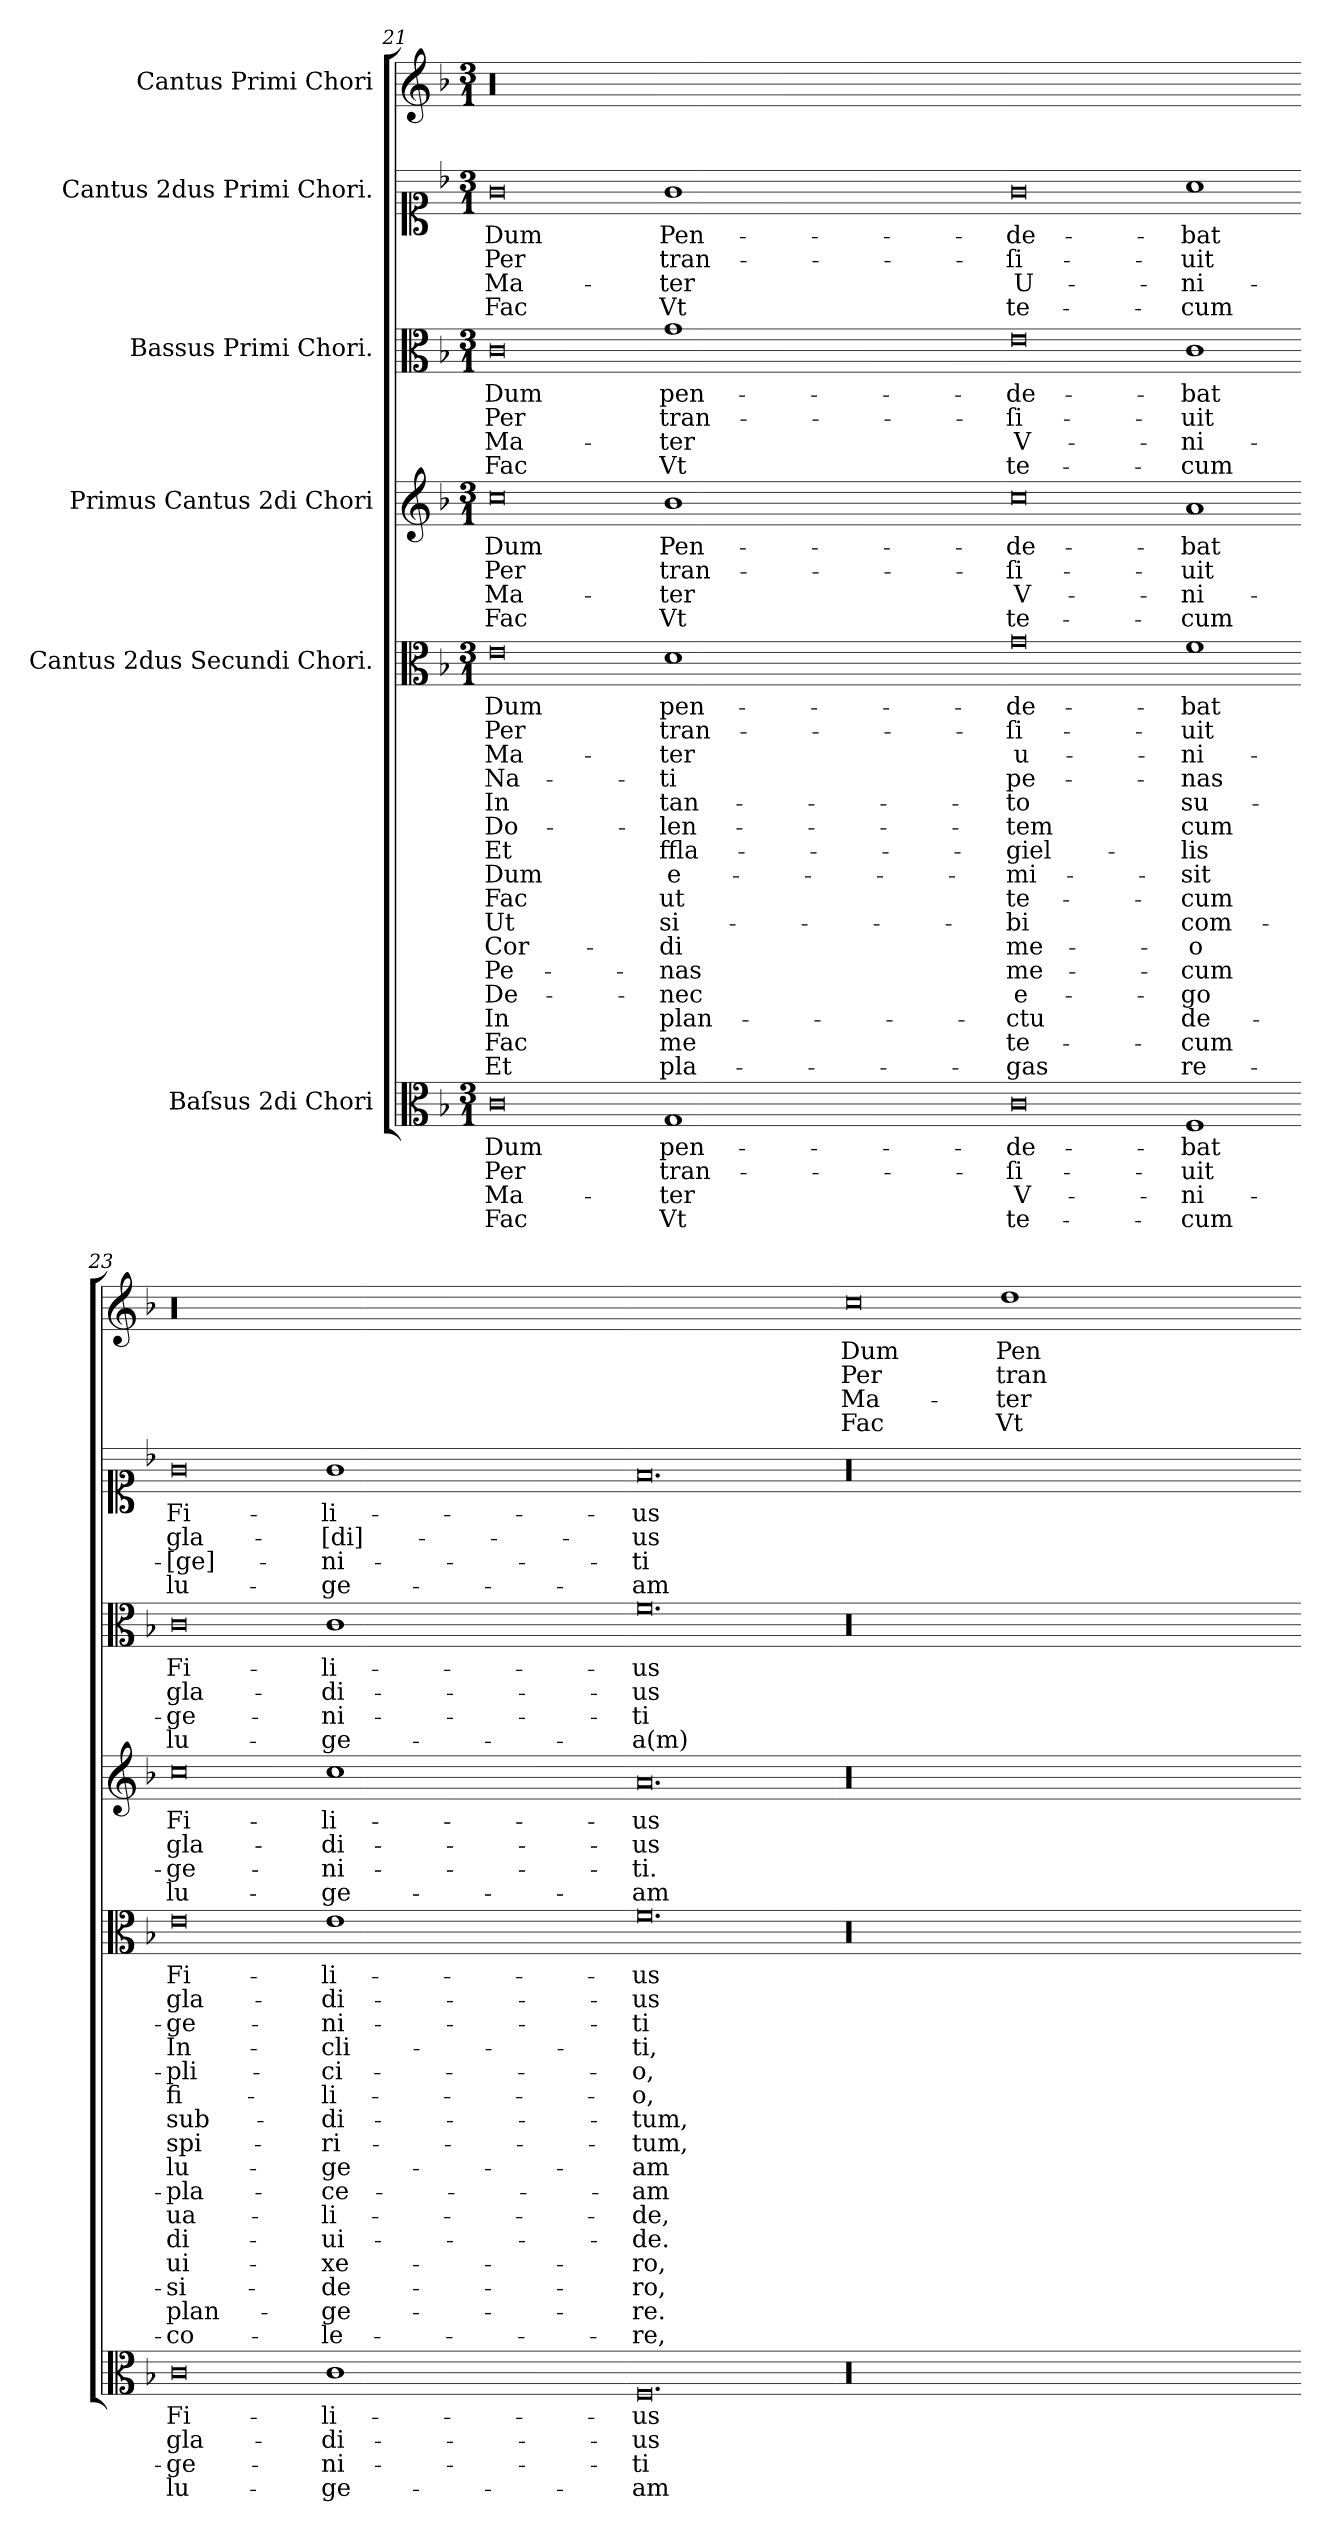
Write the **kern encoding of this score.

**kern	**text	**text	**text	**text	**kern	**text	**text	**text	**text	**text	**text	**text	**text	**text	**text	**text	**text	**text	**text	**text	**text	**kern	**text	**text	**text	**text	**kern	**text	**text	**text	**text	**kern	**text	**text	**text	**text	**kern	**text	**text	**text	**text
*part6	*part6	*part6	*part6	*part6	*part5	*part5	*part5	*part5	*part5	*part5	*part5	*part5	*part5	*part5	*part5	*part5	*part5	*part5	*part5	*part5	*part5	*part4	*part4	*part4	*part4	*part4	*part3	*part3	*part3	*part3	*part3	*part2	*part2	*part2	*part2	*part2	*part1	*part1	*part1	*part1	*part1
*staff6	*staff6	*staff6	*staff6	*staff6	*staff5	*staff5	*staff5	*staff5	*staff5	*staff5	*staff5	*staff5	*staff5	*staff5	*staff5	*staff5	*staff5	*staff5	*staff5	*staff5	*staff5	*staff4	*staff4	*staff4	*staff4	*staff4	*staff3	*staff3	*staff3	*staff3	*staff3	*staff2	*staff2	*staff2	*staff2	*staff2	*staff1	*staff1	*staff1	*staff1	*staff1
*I"Baſsus 2di Chori	*	*	*	*	*I"Cantus 2dus Secundi Chori.	*	*	*	*	*	*	*	*	*	*	*	*	*	*	*	*	*I"Primus Cantus 2di Chori	*	*	*	*	*I"Bassus Primi Chori.	*	*	*	*	*I"Cantus 2dus Primi Chori.	*	*	*	*	*I"Cantus Primi Chori	*	*	*	*
*clefC3	*	*	*	*	*clefC3	*	*	*	*	*	*	*	*	*	*	*	*	*	*	*	*	*clefG2	*	*	*	*	*clefC3	*	*	*	*	*clefC1	*	*	*	*	*clefG2	*	*	*	*
*k[b-]	*	*	*	*	*k[b-]	*	*	*	*	*	*	*	*	*	*	*	*	*	*	*	*	*k[b-]	*	*	*	*	*k[b-]	*	*	*	*	*k[b-]	*	*	*	*	*k[b-]	*	*	*	*
*M3/1	*	*	*	*	*M3/1	*	*	*	*	*	*	*	*	*	*	*	*	*	*	*	*	*M3/1	*	*	*	*	*M3/1	*	*	*	*	*M3/1	*	*	*	*	*M3/1	*	*	*	*
=21	=21	=21	=21	=21	=21	=21	=21	=21	=21	=21	=21	=21	=21	=21	=21	=21	=21	=21	=21	=21	=21	=21	=21	=21	=21	=21	=21	=21	=21	=21	=21	=21	=21	=21	=21	=21	=21	=21	=21	=21	=21
0c	Dum	Per	Ma-	Fac	0e	Dum	Per	Ma-	Na-	In	Do-	Et	Dum	Fac	Ut	Cor-	Pe-	De-	In	Fac	Et	0cc	Dum	Per	Ma-	Fac	0c	Dum	Per	Ma-	Fac	0g	Dum	Per	Ma-	Fac	00.r	.	.	.	.
1G	pen-	tran-	-ter	Vt	1d	pen-	tran-	-ter	-ti	tan-	-len-	ffla-	e-	ut	si-	-di	-nas	-nec	plan-	me	pla-	1b-	Pen-	tran-	-ter	Vt	1g	pen-	tran-	-ter	Vt	1g	Pen-	tran-	-ter	Vt	.	.	.	.	.
0.ryy	.	.	.	.	0.ryy	.	.	.	.	.	.	.	.	.	.	.	.	.	.	.	.	0.ryy	.	.	.	.	0.ryy	.	.	.	.	0.ryy	.	.	.	.	.	.	.	.	.
=22-	=22-	=22-	=22-	=22-	=22-	=22-	=22-	=22-	=22-	=22-	=22-	=22-	=22-	=22-	=22-	=22-	=22-	=22-	=22-	=22-	=22-	=22-	=22-	=22-	=22-	=22-	=22-	=22-	=22-	=22-	=22-	=22-	=22-	=22-	=22-	=22-	=22-	=22-	=22-	=22-	=22-
0c	-de-	-ſi-	V-	te-	0g	-de-	-ſi-	u-	pe-	-to	-tem	-giel-	-mi-	te-	-bi	me-	me-	e-	-ctu	te-	-gas	0cc	-de-	-ſi-	V-	te-	0e	-de-	-ſi-	V-	te-	0g	-de-	-ſi-	U-	te-	0.ryy	.	.	.	.
1F	-bat	-uit	-ni-	-cum	1f	-bat	-uit	-ni-	-nas	su-	cum	-lis	-sit	-cum	com-	-o	-cum	-go	de-	-cum	re-	1a	-bat	-uit	-ni-	-cum	1c	-bat	-uit	-ni-	-cum	1a	-bat	-uit	-ni-	-cum	.	.	.	.	.
=23-	=23-	=23-	=23-	=23-	=23-	=23-	=23-	=23-	=23-	=23-	=23-	=23-	=23-	=23-	=23-	=23-	=23-	=23-	=23-	=23-	=23-	=23-	=23-	=23-	=23-	=23-	=23-	=23-	=23-	=23-	=23-	=23-	=23-	=23-	=23-	=23-	=23-	=23-	=23-	=23-	=23-
0c	Fi-	gla-	-ge-	lu-	0e	Fi-	gla-	-ge-	In-	-pli-	fi-	sub-	spi-	lu-	-pla-	ua-	di-	ui-	-si-	plan-	-co-	0cc	Fi-	gla-	-ge-	lu-	0c	Fi-	gla-	-ge-	lu-	0g	Fi-	gla-	-[ge]-	lu-	00.r	.	.	.	.
1c	-li-	-di-	-ni-	-ge-	1e	-li-	-di-	-ni-	-cli-	-ci-	-li-	-di-	-ri-	-ge-	-ce-	-li-	-ui-	-xe-	-de-	-ge-	-le-	1cc	-li-	-di-	-ni-	-ge-	1c	-li-	-di-	-ni-	-ge-	1g	-li-	-[di]-	-ni-	-ge-	.	.	.	.	.
0.ryy	.	.	.	.	0.ryy	.	.	.	.	.	.	.	.	.	.	.	.	.	.	.	.	0.ryy	.	.	.	.	0.ryy	.	.	.	.	0.ryy	.	.	.	.	.	.	.	.	.
=24-	=24-	=24-	=24-	=24-	=24-	=24-	=24-	=24-	=24-	=24-	=24-	=24-	=24-	=24-	=24-	=24-	=24-	=24-	=24-	=24-	=24-	=24-	=24-	=24-	=24-	=24-	=24-	=24-	=24-	=24-	=24-	=24-	=24-	=24-	=24-	=24-	=24-	=24-	=24-	=24-	=24-
0.F	-us	-us	-ti	-am	0.f	-us	-us	-ti	-ti,	-o,	-o,	-tum,	-tum,	-am	-am	-de,	-de.	-ro,	-ro,	-re.	-re,	0.a	-us	-us	-ti.	-am	0.f	-us	-us	-ti	-a(m)	0.f	-us	-us	-ti	-am	0.ryy	.	.	.	.
=25-	=25-	=25-	=25-	=25-	=25-	=25-	=25-	=25-	=25-	=25-	=25-	=25-	=25-	=25-	=25-	=25-	=25-	=25-	=25-	=25-	=25-	=25-	=25-	=25-	=25-	=25-	=25-	=25-	=25-	=25-	=25-	=25-	=25-	=25-	=25-	=25-	=25-	=25-	=25-	=25-	=25-
00.r	.	.	.	.	00.r	.	.	.	.	.	.	.	.	.	.	.	.	.	.	.	.	00.r	.	.	.	.	00.r	.	.	.	.	00.r	.	.	.	.	0cc	Dum	Per	Ma-	Fac
.	.	.	.	.	.	.	.	.	.	.	.	.	.	.	.	.	.	.	.	.	.	.	.	.	.	.	.	.	.	.	.	.	.	.	.	.	1dd	Pen-	tran-	-ter	Vt
.	.	.	.	.	.	.	.	.	.	.	.	.	.	.	.	.	.	.	.	.	.	.	.	.	.	.	.	.	.	.	.	.	.	.	.	.	0.ryy	.	.	.	.
=-	=-	=-	=-	=-	=-	=-	=-	=-	=-	=-	=-	=-	=-	=-	=-	=-	=-	=-	=-	=-	=-	=-	=-	=-	=-	=-	=-	=-	=-	=-	=-	=-	=-	=-	=-	=-	=-	=-	=-	=-	=-
*-	*-	*-	*-	*-	*-	*-	*-	*-	*-	*-	*-	*-	*-	*-	*-	*-	*-	*-	*-	*-	*-	*-	*-	*-	*-	*-	*-	*-	*-	*-	*-	*-	*-	*-	*-	*-	*-	*-	*-	*-	*-
